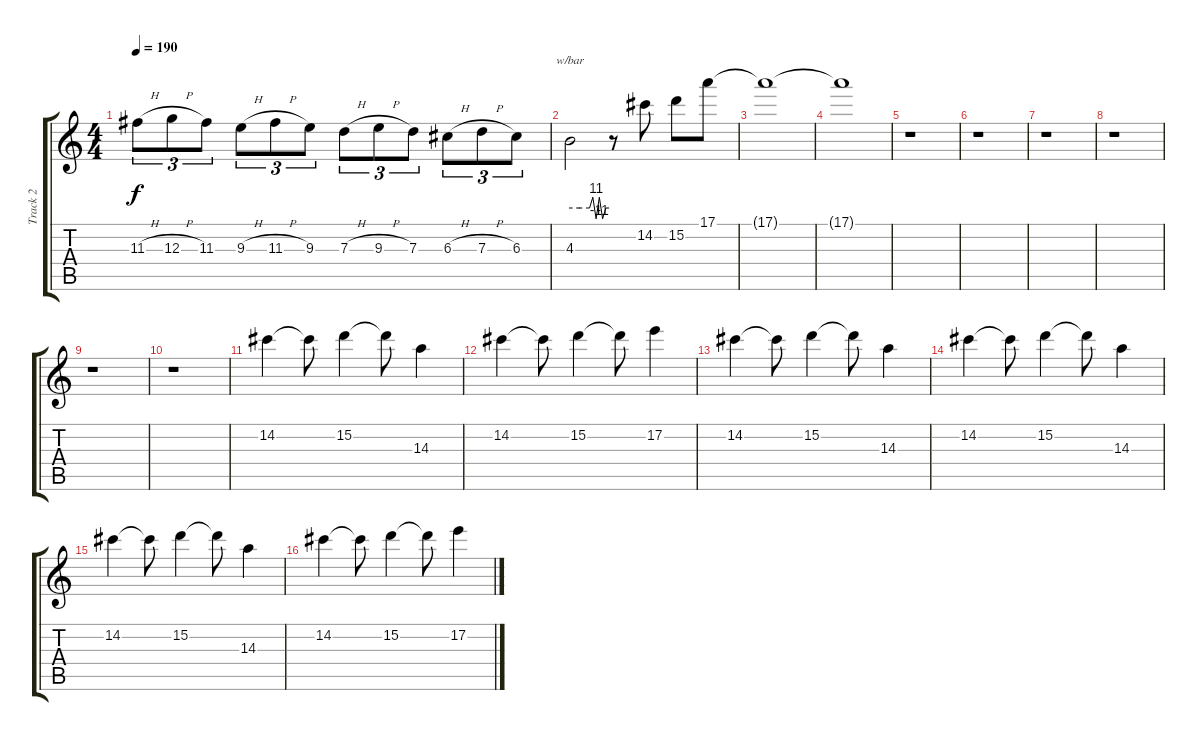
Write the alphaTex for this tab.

\track ("Track 2" "Track 2") {instrument distortionguitar}
\staff {score tabs}
\tuning (E4 B3 G3 D3 A2 E2) {hide}
\ts (4 4)
\tempo 190
\clef g2
\ks c
11.3{h}.8{tu (3 2) dy f} 12.3{h}.8{tu (3 2)} 11.3.8{tu (3 2)} 9.3{h}.8{tu (3 2)} 11.3{h}.8{tu (3 2)} 9.3.8{tu (3 2)} 7.3{h}.8{tu (3 2)} 9.3{h}.8{tu (3 2)} 7.3.8{tu (3 2)} 6.3{h}.8{tu (3 2)} 7.3{h}.8{tu (3 2)} 6.3.8{tu (3 2)} |
4.3.2{tbe (custom default 0 0 15 0 30 0 35 4 40 -4 45 4 50 -4 55 0 60 0)} r.8 14.2.8 15.2.8 17.1.8 |
17.1{t}.1 |
17.1{t}.1 |
r.1 |
r.1 |
r.1 |
r.1 |
r.1 |
r.1 |
14.2.4 14.2{t}.8 15.2.4 15.2{t}.8 14.3.4 |
14.2.4 14.2{t}.8 15.2.4 15.2{t}.8 17.2.4 |
14.2.4 14.2{t}.8 15.2.4 15.2{t}.8 14.3.4 |
14.2.4 14.2{t}.8 15.2.4 15.2{t}.8 14.3.4 |
14.2.4 14.2{t}.8 15.2.4 15.2{t}.8 14.3.4 |
14.2.4 14.2{t}.8 15.2.4 15.2{t}.8 17.2.4
